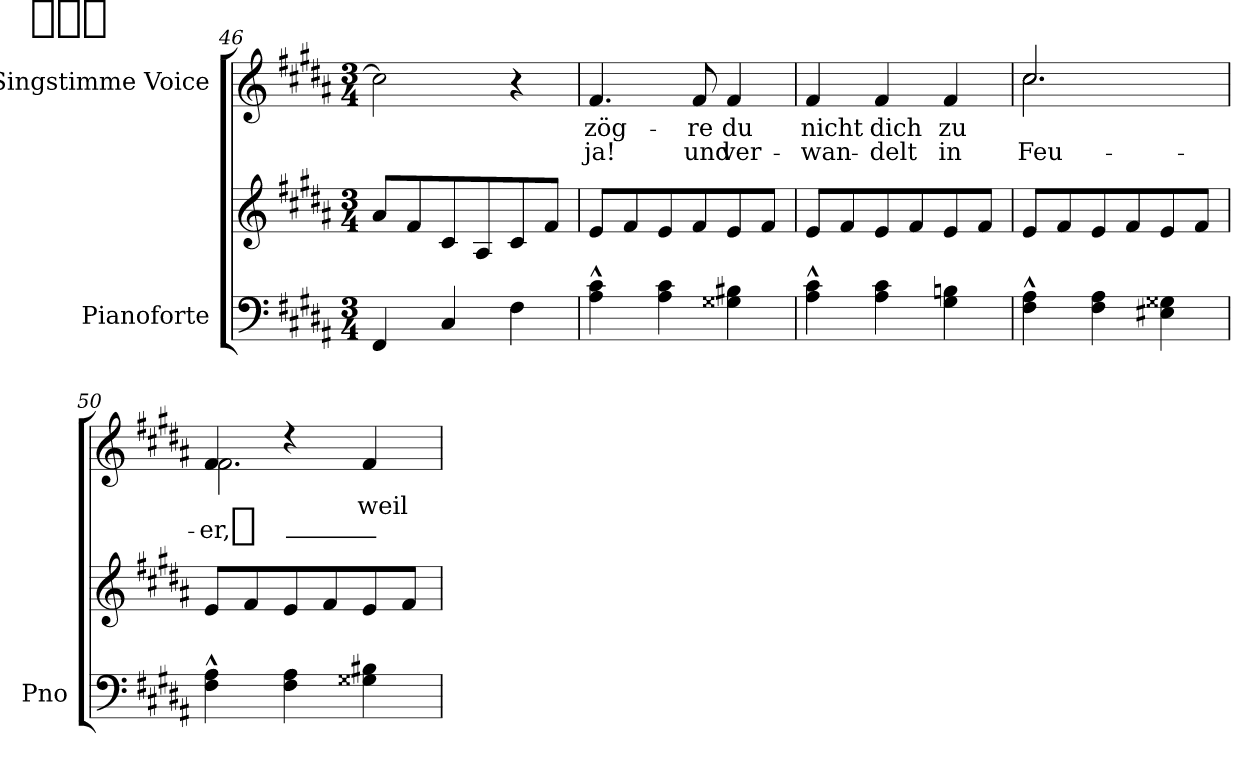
**kern	**kern	**kern	**text	**text
*part2	*part2	*part1	*part1	*part1
*staff3	*staff2	*staff1	*staff1	*staff1
*I"Pianoforte	*	*I"Singstimme Voice	*	*
*I'Pno	*	*	*	*
*clefF4	*clefG2	*clefG2	*	*
*k[f#c#g#d#a#]	*k[f#c#g#d#a#]	*k[f#c#g#d#a#]	*	*
*M3/4	*M3/4	*M3/4	*	*
=46	=46	=46	=46	=46
4FF#/	8a#/L	2cc#\]	.	.
.	8f#/	.	.	.
4C#/	8c#/	.	.	.
.	8A#/	.	.	.
4F#\	8c#/	4r	.	.
.	8f#/J	.	.	.
=47	=47	=47	=47	=47
4A#\^^ 4c#\^^	8e/L	4.f#/	zög-	ja!
.	8f#/	.	.	.
4A#\ 4c#\	8e/	.	.	.
.	8f#/	8f#/	-re	und
4G##X\ 4B#X\	8e/	4f#/	du	ver-
.	8f#/J	.	.	.
=48	=48	=48	=48	=48
4A#\^^ 4c#\^^	8e/L	4f#/	nicht	-wan-
.	8f#/	.	.	.
4A#\ 4c#\	8e/	4f#/	dich	-delt
.	8f#/	.	.	.
4G#\ 4Bn\	8e/	4f#/	zu	in
.	8f#/J	.	.	.
=49	=49	=49	=49	=49
*	*	*^	*	*
4F#\^^ 4A#\^^	8e/L	2.cc#/	2.cc#\	.	Feu-
.	8f#/	.	.	.	.
4F#\ 4A#\	8e/	.	.	.	.
.	8f#/	.	.	.	.
4E#X\ 4G##X\	8e/	.	.	.	.
.	8f#/J	.	.	.	.
=50	=50	=50	=50	=50	=50
4F#\^^ 4A#\^^	8e/L	4f#/	2.f#\	.	-er, ____
.	8f#/	.	.	.	.
4F#\ 4A#\	8e/	4r	.	.	.
.	8f#/	.	.	.	.
4G##X\ 4B#X\	8e/	4f#/	.	weil	.
.	8f#/J	.	.	.	.
*	*	*v	*v	*	*
=	=	=	=	=
*-	*-	*-	*-	*-
